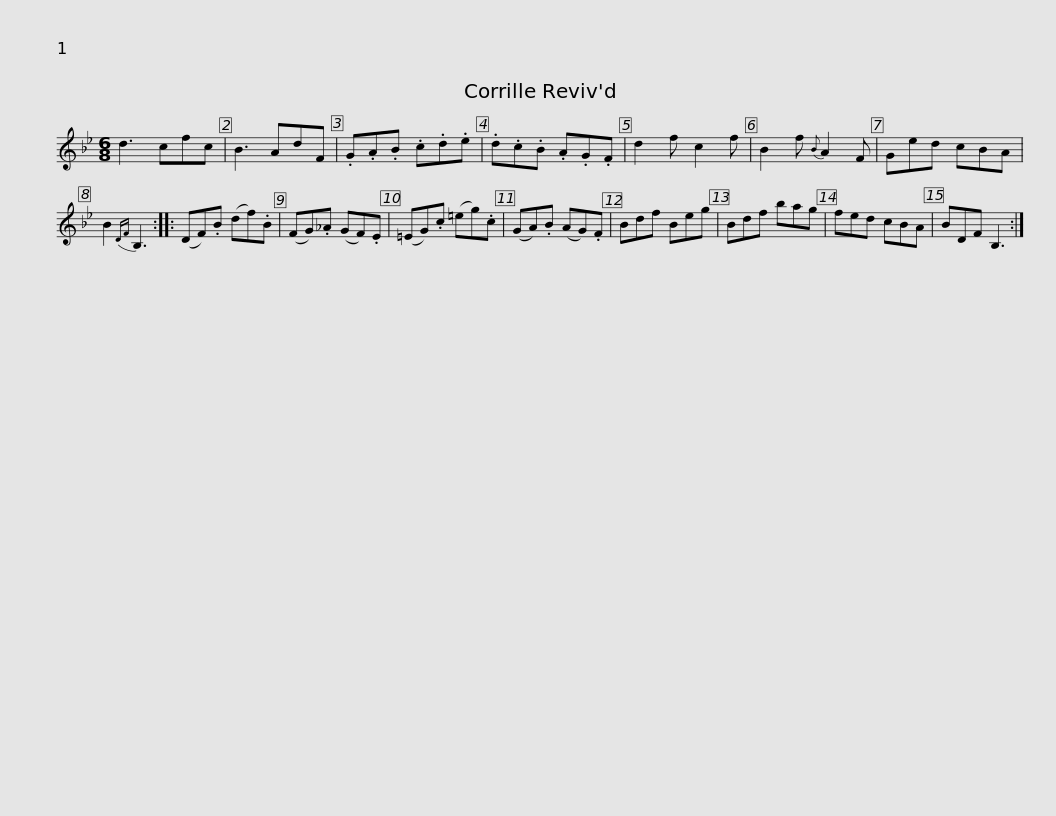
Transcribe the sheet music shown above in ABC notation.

X:1
L:1/8
M:6/8
I:linebreak $
K:Bb
V:1 treble
V:1
 d3 cfc | B3 AdF | .G.A.B .c.d.e | .d.c.B .A.G.F | d2 f c2 f | %5
 B2 f{B} A2 F | Ged cBA | B2{DF} B,3 ::$ (DF).B (df).B | (FG)._A (GF).E | %10
 (=EG).c (=eg).c | (GA).B (AG).F | Bdf Beg | Bdf bag | fed cBA |$ %15
 BDF B,3 :| %16
